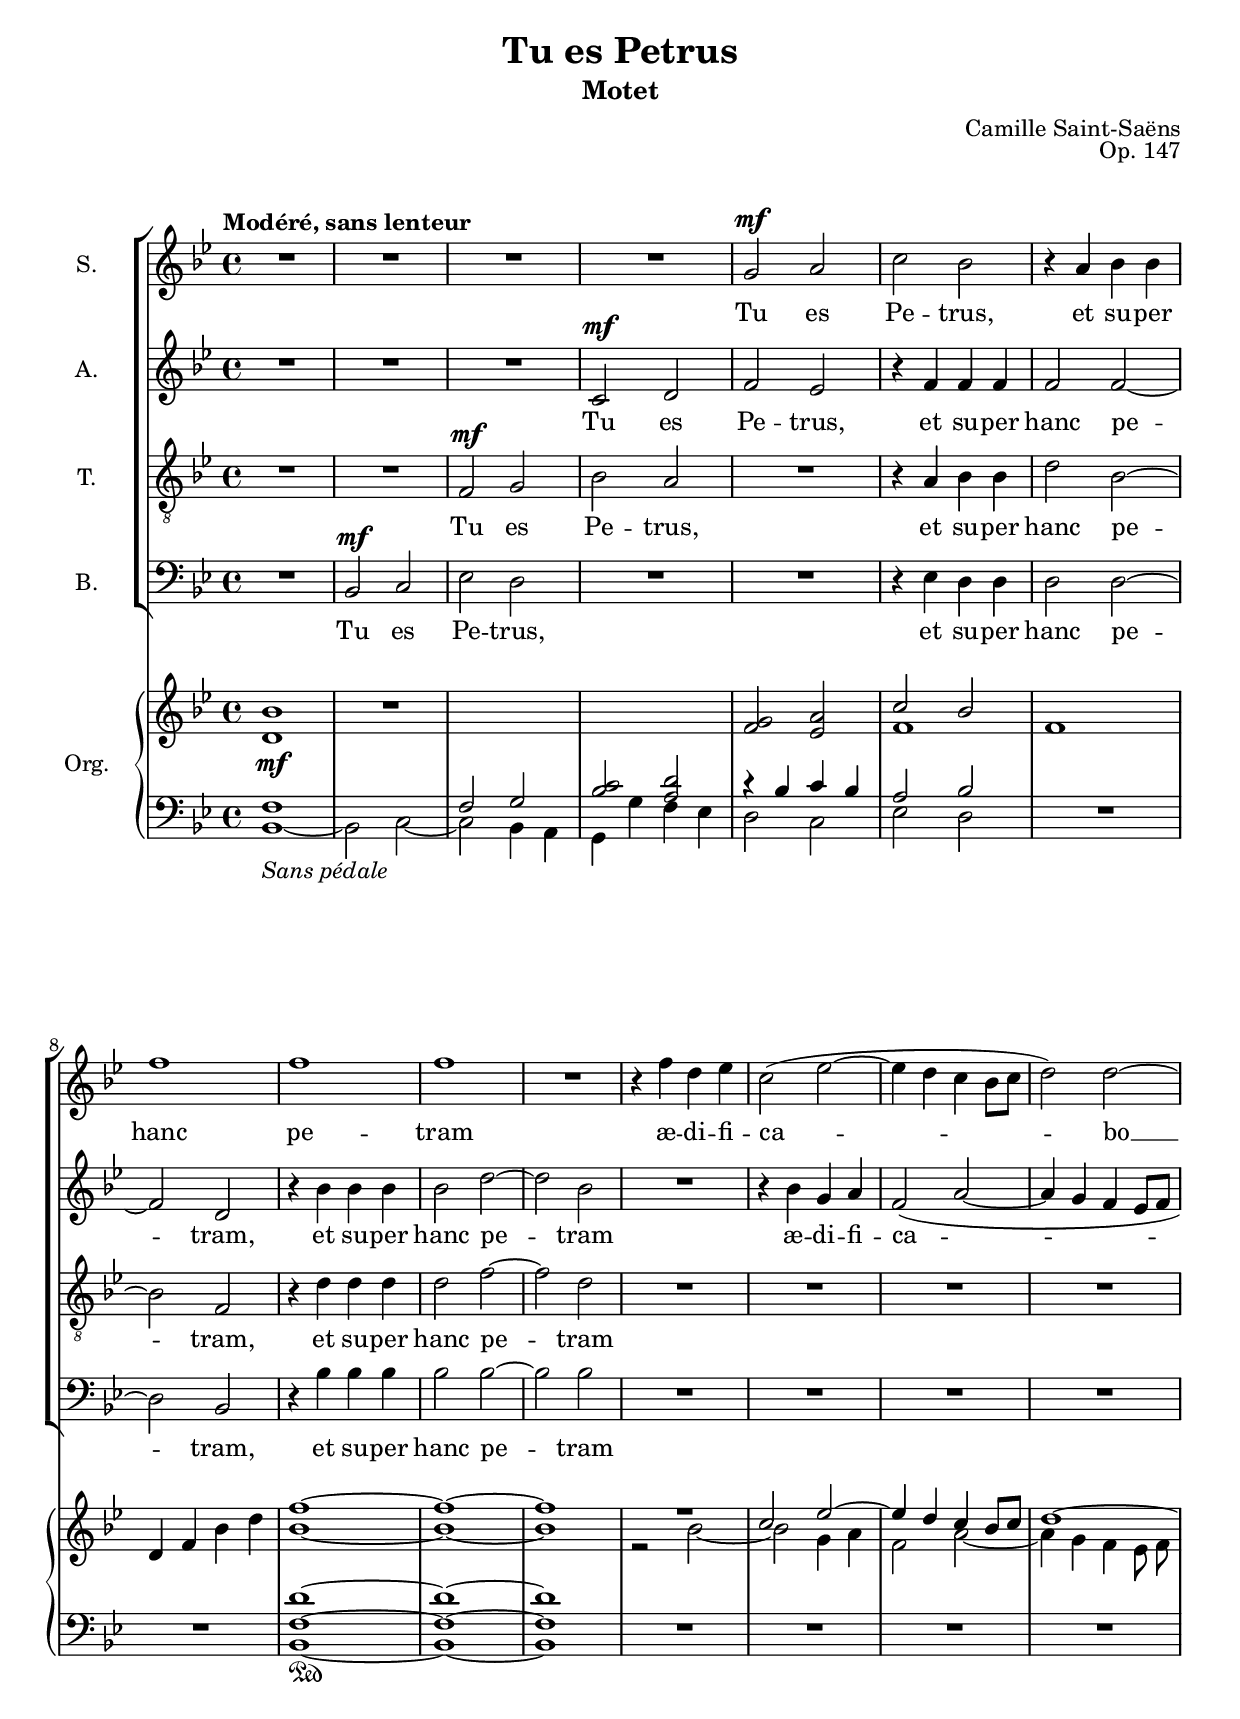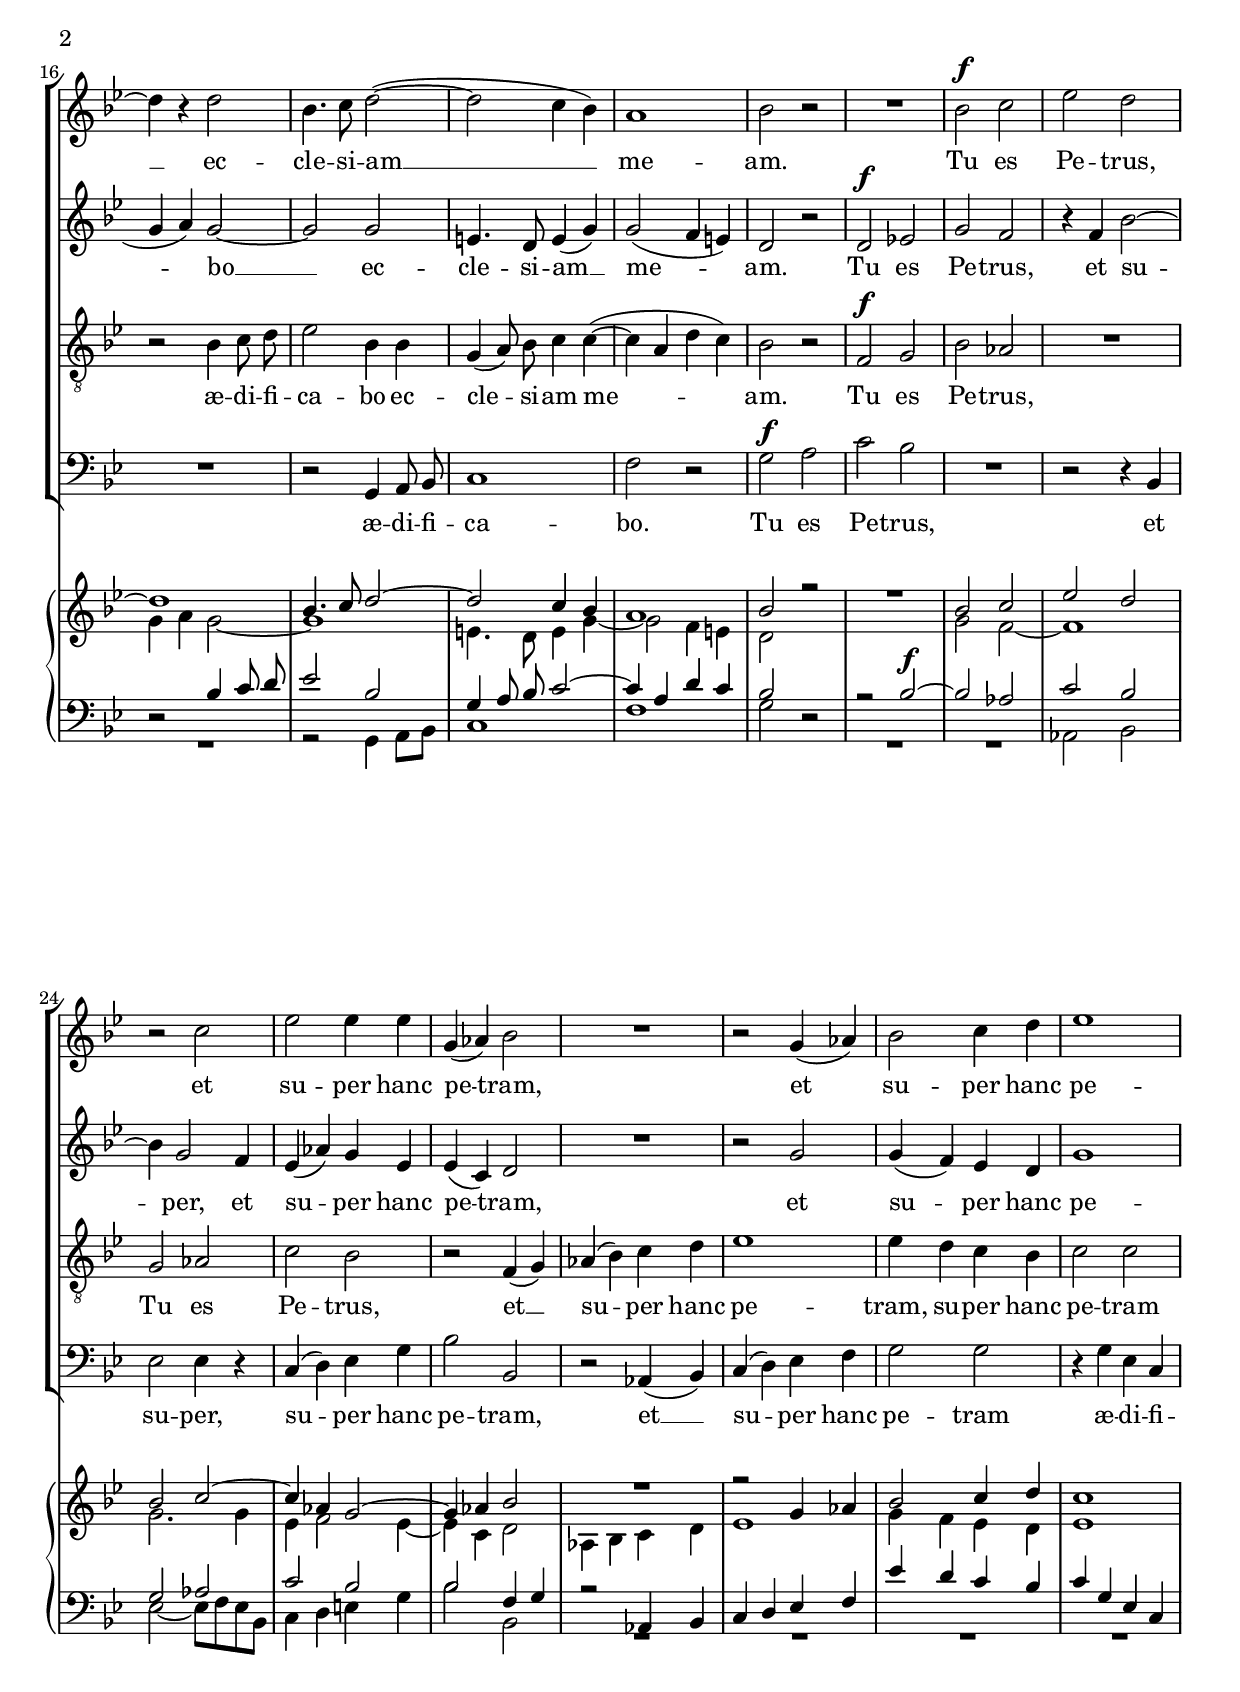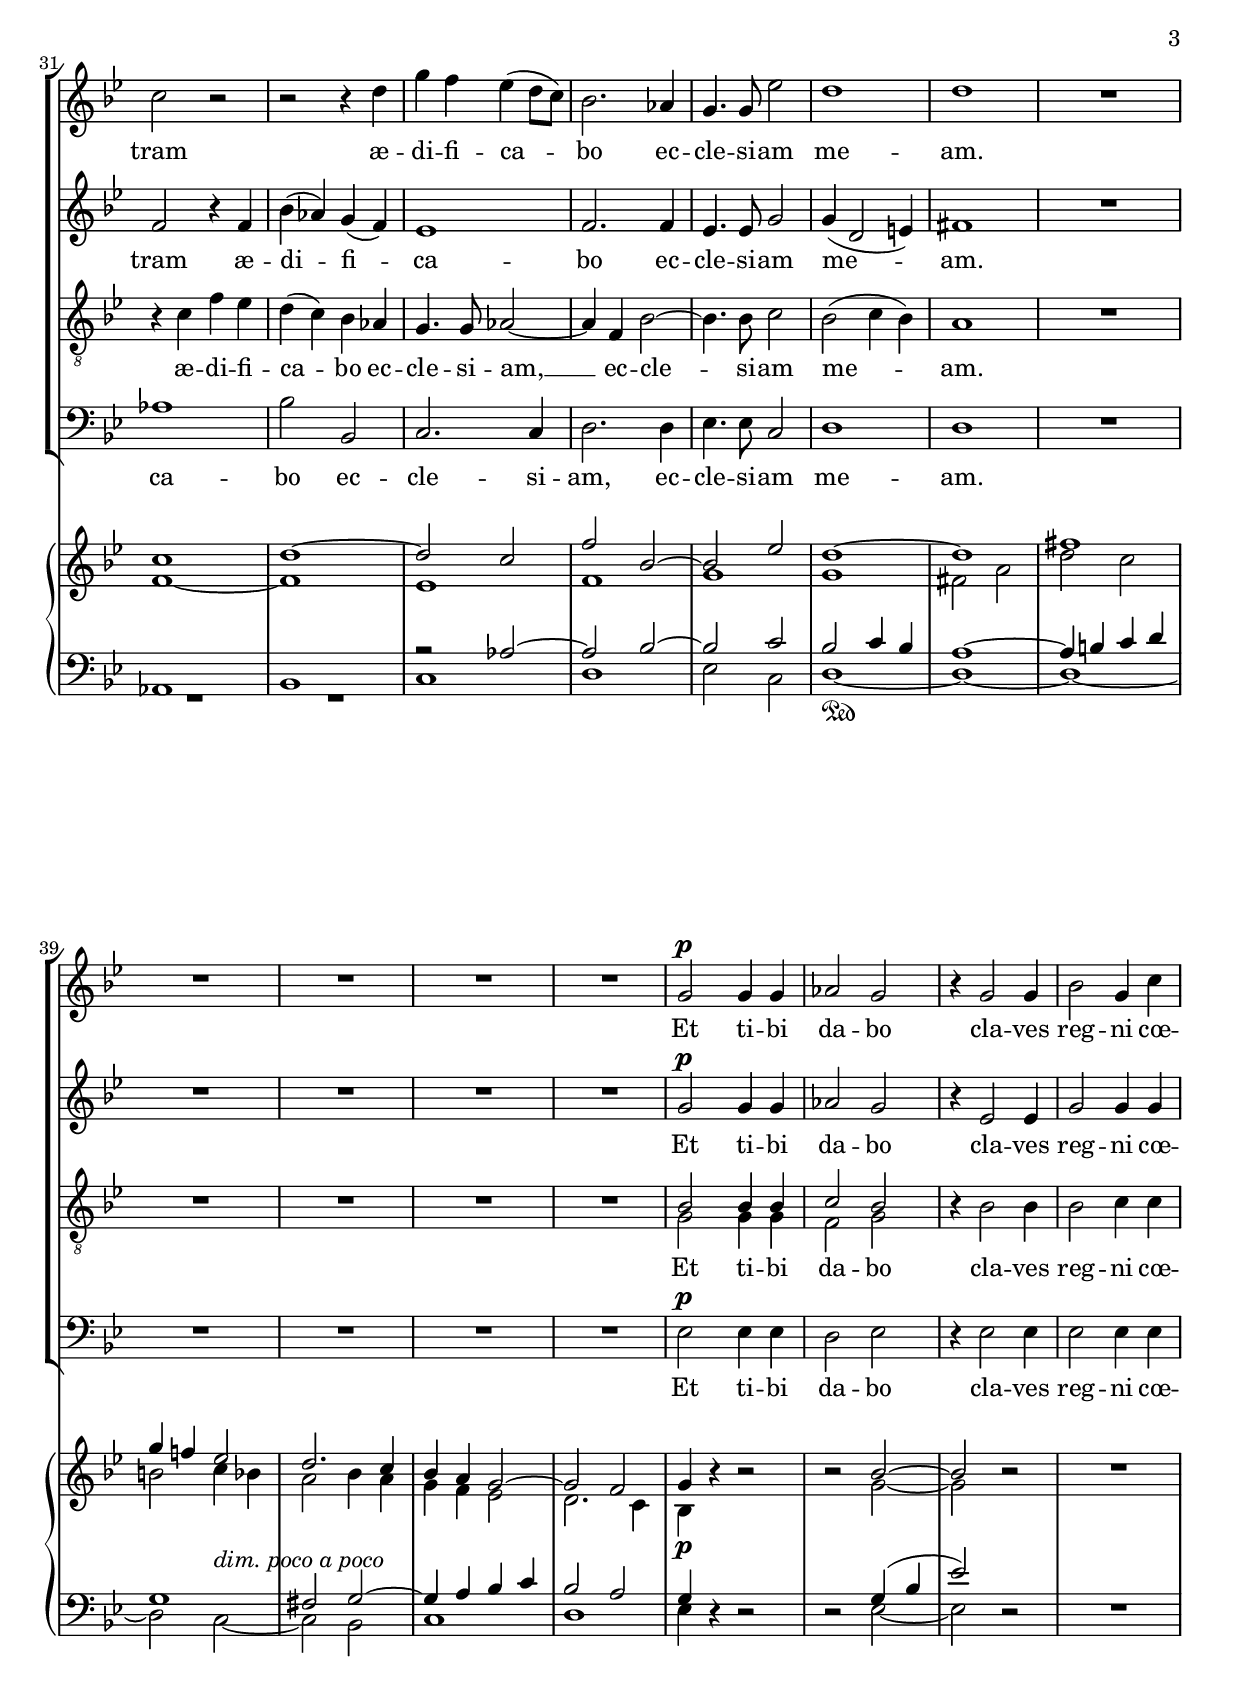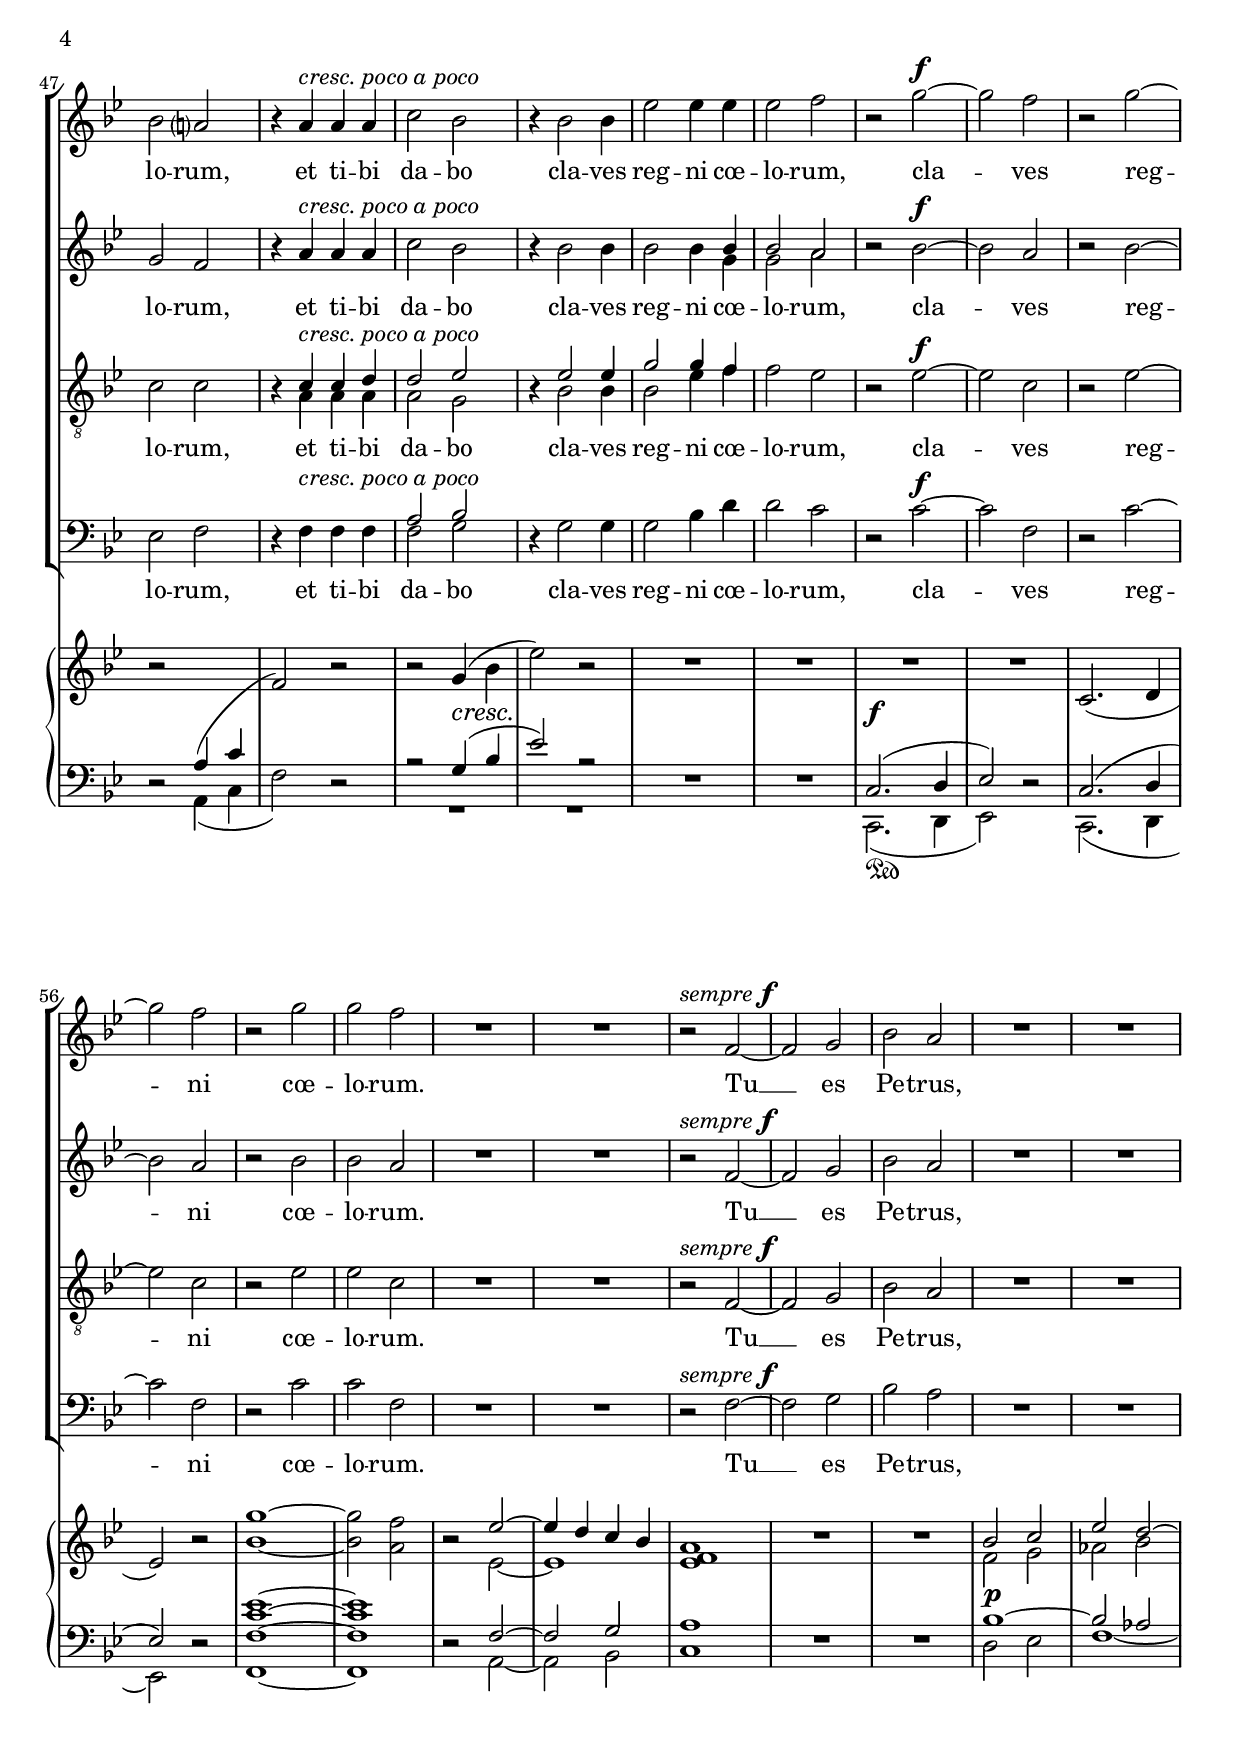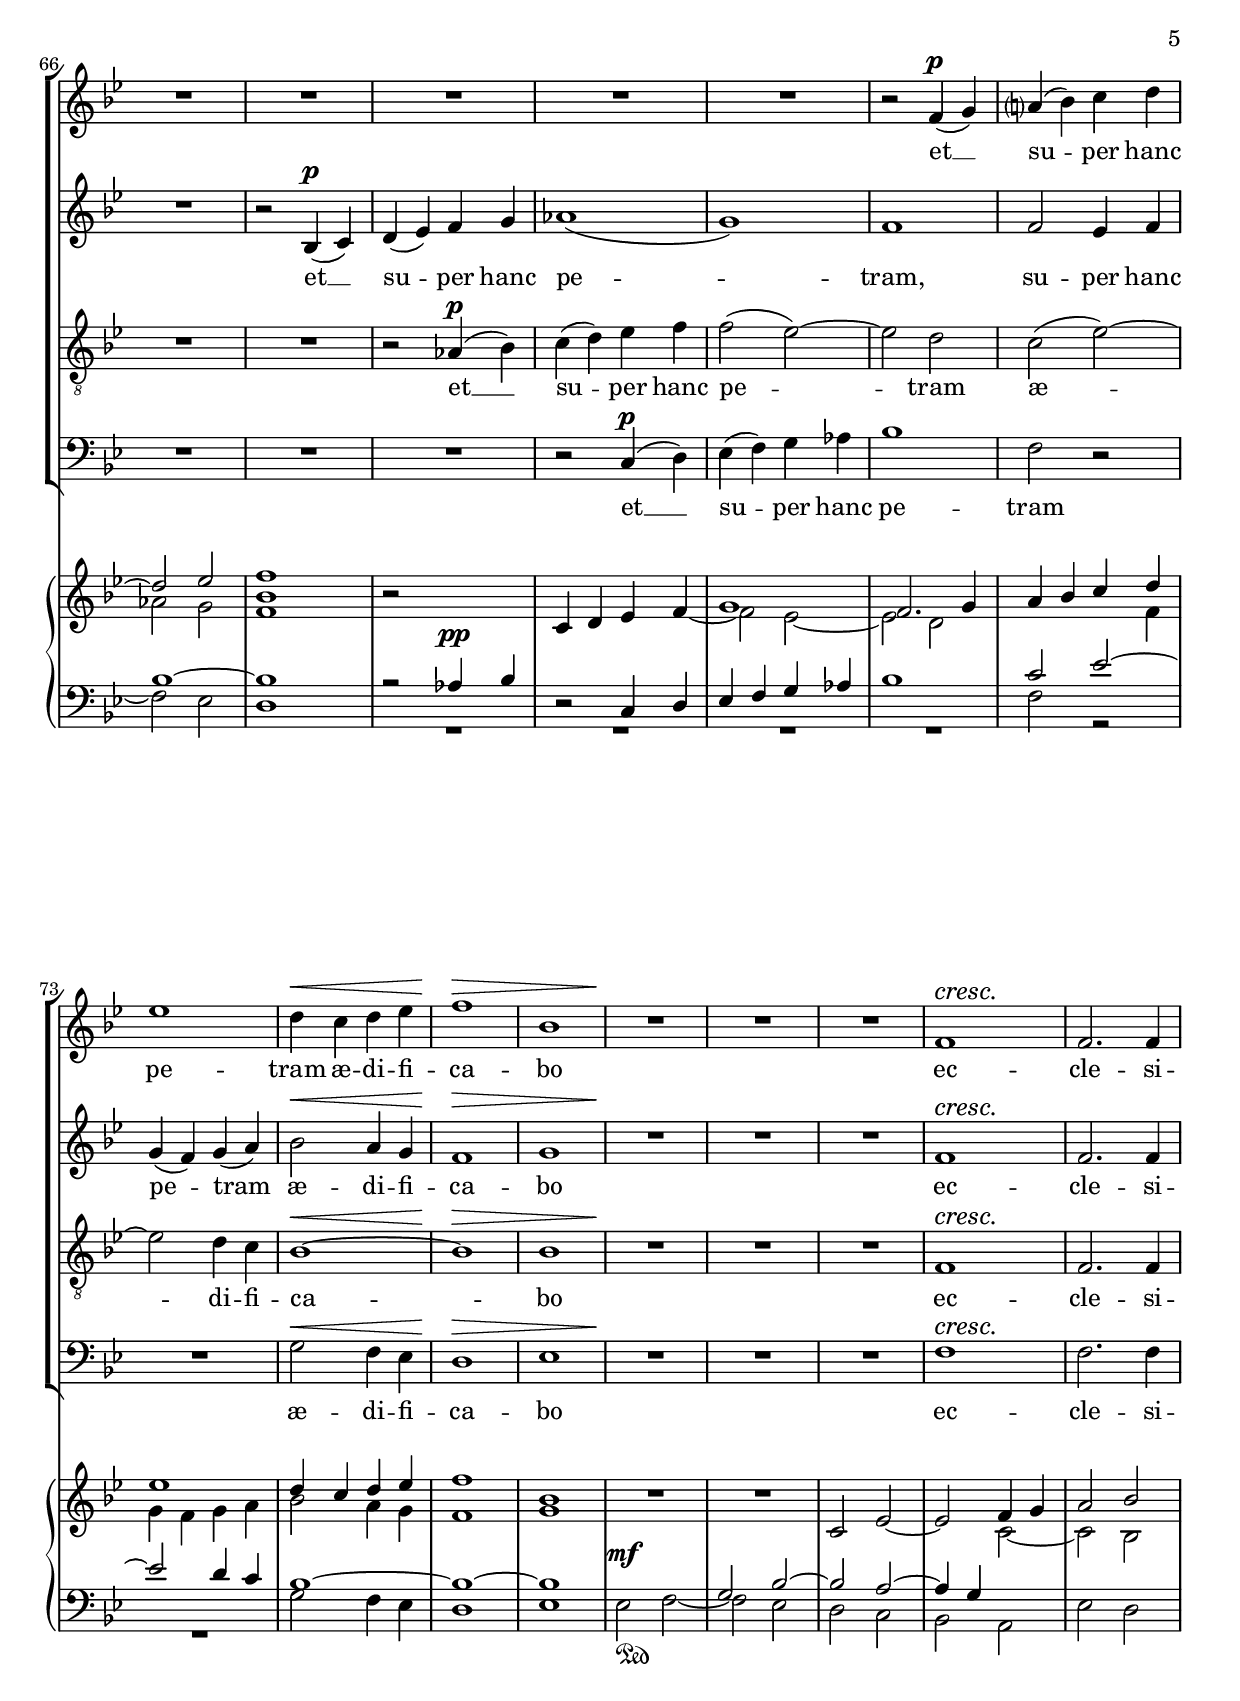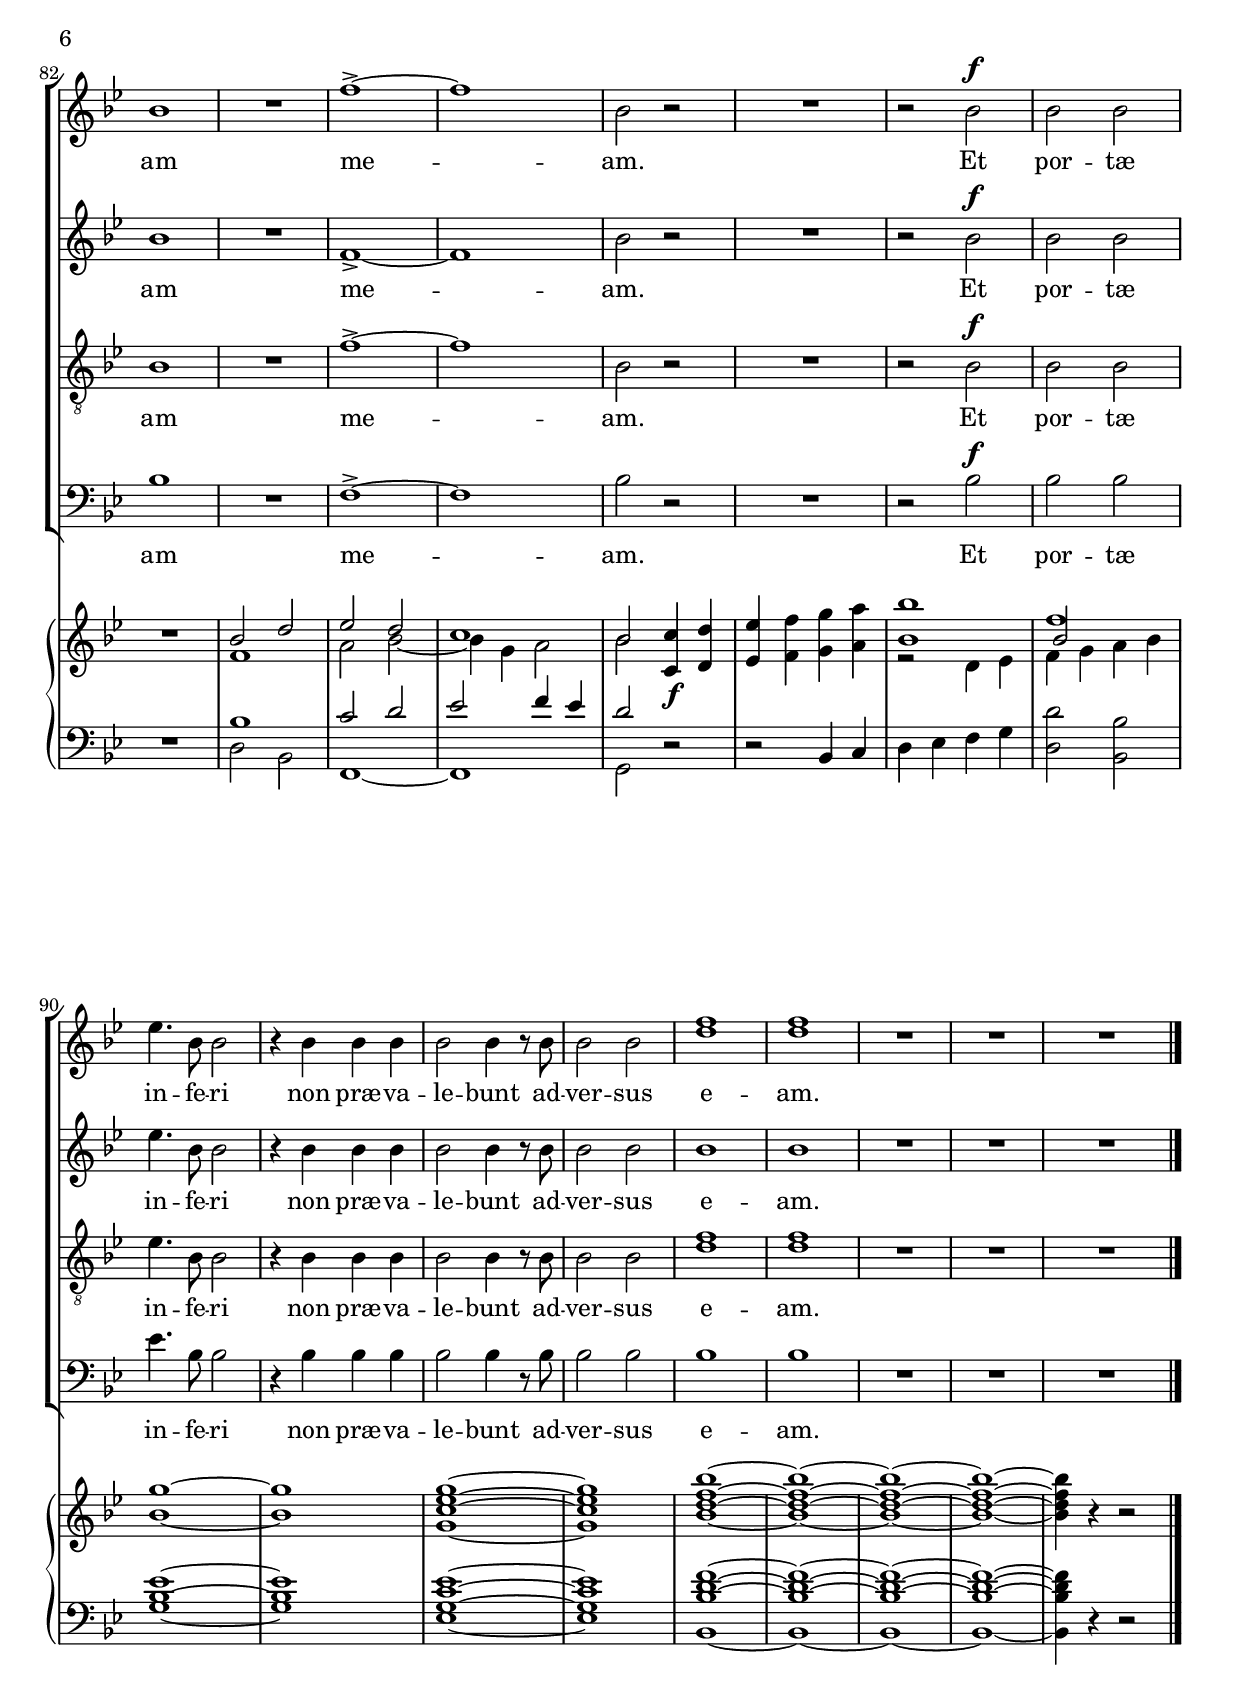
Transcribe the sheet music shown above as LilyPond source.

\version "2.18.2"

\header {
  title = "Tu es Petrus"
  subtitle = "Motet"
  composer = "Camille Saint-Saëns"
  opus = "Op. 147"
  % Supprimer le pied de page par défaut
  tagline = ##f
}

global = {
  \key bes \major
  \time 4/4
  \tempo "Modéré, sans lenteur"
  \dynamicUp
  \autoBeamOff
  \override DynamicTextSpanner.style = #'none
}

soprano = \relative c'' {
  \global
  R1*4
  g2\mf a
  c bes
  r4 a bes bes 
  f'1
  f 
  f
  R
  r4 f d ees
  c2( ees~
  ees4 d c bes8[ c]
  d2) d~
  d4 r d2
  bes4. c8 d2~(
  d c4 bes)
  a1
  bes2 r
  R1
  bes2\f c
  ees d
  r2 c
  ees ees4 ees
  g,( aes) bes2
  R1
  r2 g4( aes)
  bes2 c4 d
  ees1
  c2 r
  r r4 d
  g f ees( d8[ c])
  bes2. aes4
  g4. g8 ees'2
  d1 
  d
  R1*5
  g,2\p g4 g
  aes2 g
  r4 g2 g4
  bes2 g4 c
  bes2 a?
  r4 a^\markup{\italic{cresc. poco a poco}} a a
  c2 bes
  r4 bes2 bes4
  ees2 ees4 ees
  ees2 f
  r g~\f
  g f
  r g~
  g f
  r g
  g f
  R1*2
  r2^\markup{\italic{ sempre \dynamic f }} f,2~
  f g
  bes a
  R1*7
  r2 f4(\p g)
  a?( bes) c d
  ees1
  d4\< c d ees
  f1\>
  bes,
  R1\!
  R1*2
  f1\cresc 
  f2. f4
  bes1 
  R1
  f'~->
  f
  bes,2 r
  R1
  r2 bes\f
  bes bes
  ees4. bes8 bes2
  r4 bes bes bes
  bes2 bes4 r8 bes
  bes2 bes
  <f' d>1
  q1
  R1*3
  \bar "|."
  
}

alto = \relative c' {
  \global
  R1*3
  c2\mf d
  f ees
  r4 f f f
  f2 f~
  f d
  r4 bes' bes bes
  bes2 d~
  d bes
  R1
  r4 bes g a
  f2( a~
  a4 g f ees8[ f]
  g4 a) g2~
  g g
  e4. d8 e4( g)
  g2( f4 e)
  d2 r
  d\f ees!
  g f
  r4 f bes2~
  bes4 g2 f4
  ees( aes) g ees
  ees( c) d2
  R1
  r2 g
  g4( f) ees d
  g1
  f2 r4 f
  bes( aes) g( f)
  ees1
  f2. f4
  ees4. ees8 g2
  g4( d2 e4)
  fis1
  R1*5
  g2\p g4 g
  aes2 g
  r4 ees2 ees4
  g2 g4 g
  g2 f
  r4 a^\markup{\italic{cresc. poco a poco}} a a
  c2 bes
  r4 bes2 bes4
  bes2 bes4 <<{ \voiceOne bes bes2 a } \new Voice { \voiceTwo g4 g2 a }>> \oneVoice
  r2 bes~\f 
  bes a
  r bes~
  bes a
  r bes
  bes a
  R1*2
  r2^\markup{\italic{ sempre \dynamic f }} f~
  f g
  bes a
  R1*3
  r2 bes,4(\p c)
  d( ees) f g
  aes1(
  g)
  f
  f2 ees4 f
  g( f) g( a)
  bes2\< a4 g
  f1\>
  g
  R1\!
  R1*2
  f1\cresc
  f2. f4
  bes1
  R1
  f~->
  f
  bes2 r
  R1
  r2 bes\f 
  bes bes
  ees4. bes8 bes2
  r4 bes bes bes
  bes2 bes4 r8 bes
  bes2 bes
  bes1 
  bes
  R1*3
}

tenor = \relative c' {
  \global
  R1*2
  f,2\mf g
  bes a
  R1
  r4 a bes bes
  d2 bes~
  bes f
  r4 d' d d
  d2 f~
  f d
  R1*4
  r2 bes4 c8 d
  ees2 bes4 bes |
  g( a8) bes c4 c4~(
  c a d c)
  bes2 r
  f\f g
  bes aes
  R1
  g2 aes
  c bes
  r f4( g)
  aes( bes) c d
  ees1
  ees4 d c bes |
  c2 c
  r4 c f ees
  d( c) bes aes
  g4. g8 aes2~
  aes4 f bes2~
  bes4. bes8 c2 |
  bes2( c4 bes)
  a1
  R1*5
  <<{ \voiceOne bes2 bes4 bes
      c2 bes } \new Voice { \voiceTwo g2 g4 g 
                    f2 g }>> \oneVoice
  r4 bes2 bes4
  bes2 c4 c
  c2 c
  r4 <<{ \voiceOne c^\markup{\italic{cresc. poco a poco}} c d 
       d2 ees
       \oneVoice r4 \voiceOne ees2 ees4
       g2 g4 f
       } \new Voice { \voiceTwo a, a a 
              a2 g     
              s4 bes2 bes4
              bes2 ees4 f }>> \oneVoice |
  f2 ees
  r ees~\f
  ees c
  r ees~
  ees c |
  r ees 
  ees c
  R1*2
  r2^\markup{\italic{ sempre \dynamic f }} f,~
  f g
  bes a
  R1*4
  r2 aes4(\p bes) |
  c( d) ees f
  f2( ees~) 
  ees d
  c( ees~)
  ees d4 c
  bes1~\<
  bes\>
  bes
  R1\!
  R1*2
  f1 \cresc
  f2. f4
  bes1
  R1
  f'~->
  f |
  bes,2 r
  R1
  r2 bes\f
  bes bes
  ees4. bes8 bes2
  r4 bes bes bes
  bes2 bes4 r8 bes
  bes2 bes
  <f' d>1
  q
  R1*3
}

bass = \relative c {
  \global
  R1
  bes2\mf c
  ees d
  R1*2
  r4 ees d d
  d2 d~
  d bes
  r4 bes' bes bes
  bes2 bes~
  bes bes |
  R1*5
  r2 g,4 a8 bes |
  c1
  f2 r
  g\f a
  c bes
  R1
  r2 r4 bes, |
  ees2 ees4 r
  c( d) ees g
  bes2 bes,
  r2 aes4( bes)
  c( d) ees f
  g2 g |
  r4 g ees c
  aes'1
  bes2 bes,
  c2. c4
  d2. d4
  ees4. ees8 c2 |
  d1
  d
  R1*5
  ees2\p ees4 ees
  d2 ees
  r4 ees2 ees4
  ees2 ees4 ees
  ees2 f
  r4 f^\markup{\italic{cresc. poco a poco}} f f |
  <<{ \voiceOne a2 bes } \new Voice { \voiceTwo f2 g }>> \oneVoice
  r4 g2 g4
  g2 bes4 d
  d2 c
  r c~\f
  c f, |
  r2 c'~
  c f,
  r c'
  c f,
  R1*2
  r2^\markup{\italic{ sempre \dynamic f }} f~
  f g
  bes a
  R1*5
  r2 c,4(\p d)
  ees( f) g aes
  bes1
  f2 r
  R1
  g2\< f4 ees
  d1\>
  ees
  R1\!
  R1*2
  f1\cresc
  f2. f4
  bes1
  R1
  f~-> 
  f
  bes2 r
  R1
  r2 bes\f
  bes bes
  ees4. bes8 bes2
  r4 bes bes bes |
  bes2 bes4 r8 bes
  bes2 bes
  bes1 
  bes
  R1*3
}

sopranoVerse = \lyricmode {
  Tu es Pe -- trus,
  et su -- per hanc pe -- tram
  æ -- di -- fi -- ca -- bo __ 
  ec -- cle -- si -- am __ me -- am.
   Tu es Pe -- trus,
  et su -- per hanc pe -- tram,
  et su -- per hanc pe -- tram
  æ -- di -- fi -- ca -- bo 
  ec -- cle -- si -- am me -- am.
  Et ti -- bi da -- bo
  cla -- ves reg -- ni cœ -- lo -- rum,
  et ti -- bi da -- bo
  cla -- ves reg -- ni cœ -- lo -- rum,
  cla -- ves reg -- ni cœ -- lo -- rum.
  Tu __ es Pe -- trus,
  et __ su -- per hanc pe -- tram
  æ -- di -- fi -- ca -- bo
  ec -- cle -- si -- am  me -- am.
  Et por -- tæ in -- fe -- ri
  non præ -- va -- le -- bunt ad -- ver -- sus e -- am.
}

altoVerse = \lyricmode {
  Tu es Pe -- trus,
  et su -- per hanc pe -- tram,
  et su -- per hanc pe -- tram
  æ -- di -- fi -- ca -- bo __ 
  ec -- cle -- si -- am __ me -- am.
   Tu es Pe -- trus,
  et su -- per,
  et su -- per hanc pe -- tram,
  et su -- per hanc pe -- tram
  æ -- di -- fi -- ca -- bo 
  ec -- cle -- si -- am me -- am.
  Et ti -- bi da -- bo
  cla -- ves reg -- ni cœ -- lo -- rum,
  et ti -- bi da -- bo
  cla -- ves reg -- ni cœ -- lo -- rum,
  cla -- ves reg -- ni cœ -- lo -- rum.
  Tu __ es Pe -- trus,
  et __ su -- per hanc pe -- tram,
  su -- per hanc pe -- tram
  æ -- di -- fi -- ca -- bo
  ec -- cle -- si -- am  me -- am.
  Et por -- tæ in -- fe -- ri
  non præ -- va -- le -- bunt ad -- ver -- sus e -- am.
  
}

tenorVerse = \lyricmode {
  Tu es Pe -- trus,
  et su -- per hanc pe -- tram,
  et su -- per hanc pe -- tram
  æ -- di -- fi -- ca -- bo 
  ec -- cle -- si -- am me -- am.
   Tu es Pe -- trus,
   Tu es Pe -- trus,
  et __ su -- per hanc pe -- tram,
  su -- per hanc pe -- tram
  æ -- di -- fi -- ca -- bo 
  ec -- cle -- si -- am, __ ec -- cle -- si -- am me -- am.
  Et ti -- bi da -- bo
  cla -- ves reg -- ni cœ -- lo -- rum,
  et ti -- bi da -- bo
  cla -- ves reg -- ni cœ -- lo -- rum,
  cla -- ves reg -- ni cœ -- lo -- rum.
  Tu __ es Pe -- trus,
  et __ su -- per hanc pe -- tram
  æ -- di -- fi -- ca -- bo
  ec -- cle -- si -- am  me -- am.
  Et por -- tæ in -- fe -- ri
  non præ -- va -- le -- bunt ad -- ver -- sus e -- am.
}

bassVerse = \lyricmode {
  Tu es Pe -- trus,
  et su -- per hanc pe -- tram,
  et su -- per hanc pe -- tram
  æ -- di -- fi -- ca -- bo.
   Tu es Pe -- trus,
  et su -- per, su -- per hanc pe -- tram,
  et __ su -- per hanc pe -- tram
  æ -- di -- fi -- ca -- bo 
  ec -- cle -- si -- am, ec -- cle -- si -- am me -- am.
  Et ti -- bi da -- bo
  cla -- ves reg -- ni cœ -- lo -- rum,
  et ti -- bi da -- bo
  cla -- ves reg -- ni cœ -- lo -- rum,
  cla -- ves reg -- ni cœ -- lo -- rum.
  Tu __ es Pe -- trus,
  et __ su -- per hanc pe -- tram
  æ -- di -- fi -- ca -- bo
  ec -- cle -- si -- am  me -- am.
  Et por -- tæ in -- fe -- ri
  non præ -- va -- le -- bunt ad -- ver -- sus e -- am.
}

ped = \markup{ \musicglyph #"pedal.Ped" }

rightOne = \relative c'' {
  \global
  \autoBeamOn
  bes1
  \oneVoice R1 
  s1*2
  <g f>2 <a ees>
  \voiceOne c bes
  f1
  \oneVoice d4 f bes d
  \voiceOne f1~
  f~
  f
  R1
  c2 ees~
  ees4 d c bes8 c
  d1~
  d
  bes4. c8 d2~
  d c4 bes
  a1
  bes2 r
  R1
  bes2 c
  ees d |
  bes c~
  c4 aes g2~
  g4 aes bes2
  R1
  r2 g4 aes
  bes2 c4 d |
  c1
  c
  d~
  d2 c
  f bes,~
  bes ees |
  d1~
  d
  fis
  g4 f! ees2
  d2. c4
  bes a g2~
  g f |
  g4 \oneVoice r r2
  r \voiceOne bes~
  bes \oneVoice r
  R1
  r2 \change Staff="left" \voiceOne a,4( c
  \change Staff="right" \oneVoice f2) r |
  r g4( bes
  ees2) r
  R1*4
  c,2.( d4
  ees2) r
  <g' bes,>1~
  q2 <f a,>
  r2 \voiceOne ees2~
  ees4 d c bes
  \oneVoice <a f ees>1 |
  R1*2
  \voiceOne bes2 c
  ees d~
  d ees
  \oneVoice <f bes, f>1
  r2 s
  s1
  \voiceOne g,1
  f2. g4
  a bes c d
  ees1
  d4 c d ees
  f1
  bes,
  \oneVoice R1*2
  c,2 ees~
  ees \voiceOne f4 g
  a2 bes
  \oneVoice R1 \voiceOne
  bes2 d
  ees d
  c1
  bes2 \oneVoice <c c,>4 <d d,>
  <ees ees,> <f f,> <g g,> <a a,>
  \voiceOne <bes bes,>1
  f
  g~
  g |
  \oneVoice <g ees c g>~
  q
  <bes f d bes>~
  q~
  q~
  q~
  q4 r r2 
  
}

rightTwo = \relative c'' {
  \global
  d,1
  s1*4
  f1
  s1*2
  bes1~
  bes~
  bes
  r2 bes~
  bes
  g4 a
  f2 a~
  a4 g f ees8 f
  g4 a g2~
  g1
  e4. d8 e4 g~
  g2 f4 e
  d2 s
  s1
  g2 f~
  f1 |
  g2. g4
  ees f2 ees4~
  ees c d2
  aes4 bes c d
  ees1
  g4 f ees d
  ees1
  f~
  f
  ees
  f
  g
  g
  fis2 a
  d c
  b c4 bes
  a2 bes4 a
  g f ees2
  d2. c4 |
  bes s2.
  s2 g'~
  g s
  s1*13
  s2 ees~ 
  ees1
  s1*3
  f2 g
  aes bes
  aes g
  s1*2
  \oneVoice c,4 d ees f~
  \voiceTwo f2 ees~
  ees d
  s2. f4
  g f g a |
  bes2 a4 g
  f1
  g1
  s1*3
  s2 c,~
  c bes
  s1
  f'1
  a2 bes~
  bes4 g a2 |
  bes s
  s1
  r2 d,4 ees
  << \new Voice { \voiceThree bes'2 } { \voiceTwo f4 g }>> a bes
  bes1~
  bes
  
}

leftOne = \relative c {
  \global
  f1
  s
  f2 g
  <c bes> <d a>
  r4 bes c bes
  a2 bes
  \oneVoice R1*2
  <d f, bes,>1~-\ped
  q~
  q
  R1*4
  r2 \voiceOne bes4 c8 d
  ees2 bes
  g4 a8 bes c2~
  c4 a d c
  bes2 \oneVoice r2 \voiceOne
  r2 bes~
  bes aes
  c bes
  g aes
  c bes
  bes f4 g
  r2 aes,4 bes
  c d ees f
  ees' d c bes |
  c g ees c
  aes1
  bes
  r2 aes'~
  aes bes~
  bes c
  bes c4 bes
  a1~
  a4 b c d
  g,1
  fis2 g~
  g4 a bes c
  bes2 a |
  g4 \oneVoice r r2
  r \voiceOne g4( bes 
  ees2) \oneVoice r2
  R1
  r2 s
  s r
  \voiceOne r g,4( bes
  ees2) r
  \oneVoice R1*2
  \voiceOne c,2.( d4
  ees2) \oneVoice r
  \voiceOne c2.( d4
  ees2) \oneVoice r
  <ees' c f, f,>1~
  q
  r2 \voiceOne f,2~
  f g
  a1 |
  \oneVoice R1*2
  \voiceOne bes1~
  bes2 aes
  bes1~
  bes
  r2 aes4 bes |
  \oneVoice r2 \voiceOne c,4 d
  ees f g aes 
  bes1
  c2 ees~
  ees d4 c |
  bes1~
  bes~
  bes
  s1
  g2 bes~
  bes  a~
  a4 g s2
  \oneVoice ees d
  R1
  \voiceOne bes'
  c2 d
  ees f4 ees |
  d2 \oneVoice r
  r bes,4 c
  d ees f g
  <d' d,>2 <bes bes,>
  <ees bes g>1~
  q |
  <ees c g ees>~
  q
  <f d bes bes,>~
  q~
  q~
  q~
  q4 r r2
}

leftTwo = \relative c {
  \global
  \autoBeamOn
  bes1~_\markup{\italic{ Sans pédale}}
  bes2 c~
  c bes4 a
  g g' f ees
  d2 c
  ees d
  s1*9
  R1
  r2 g,4 a8 bes |
  c1
  f
  g2 s
  R1*2
  aes,2 bes |
  ees~ ees8 f ees bes
  c4 d e g
  bes2 bes,
  R1*6
  c1
  d
  ees2 c |
  d1~_\ped
  d~
  d~
  d2 c~
  c bes
  c1
  d
  ees4 s2.
  s2 ees~
  ees s
  s1
  s2 a,4( c
  f2) s |
  R1*2
  s1*2
  c,2.(_\ped d4
  ees2) s
  c2.( d4
  ees2) s
  s1*2
  s2 a~
  a bes
  c1 |
  s1*2
  d2 ees
  f1~
  f2 ees
  d1
  R1*4
  f2 r
  R1
  g2 f4 ees
  d1
  ees
  ees2_\ped f~
  f ees
  d c
  bes a
  s1*2
  d2 bes
  f1~
  f
  g2 s
  s1
}

dynamics = {
  \override DynamicTextSpanner.style = #'none
 s1\mf
 s1*19
 s2 s\f
 s1*17
 s2 s-\markup{\italic{ dim. poco a poco }}
 s1*3
 s1\p
 s1*5
 s2 s\cresc
 s1*3
 s1\f
 s1*10
 s1\p
 s1*3 
 s2 s\pp
 s1*8
 s1\mf
 s1*8
 s2 s\f
 
}

choirPart = \new ChoirStaff <<
  \new Staff \with {
    midiInstrument = "choir aahs"
    instrumentName = "S."
  } { \soprano }
  \addlyrics { \sopranoVerse }
  \new Staff \with {
    midiInstrument = "choir aahs"
    instrumentName = "A."
  } { \alto }
  \addlyrics { \altoVerse }
  \new Staff \with {
    midiInstrument = "choir aahs"
    instrumentName = "T."
  } { \clef "treble_8" \tenor }
  \addlyrics { \tenorVerse }
  \new Staff \with {
    midiInstrument = "choir aahs"
    instrumentName = "B."
  } { \clef bass \bass }
  \addlyrics { \bassVerse }
>>

organPart = \new PianoStaff \with {
  instrumentName = "Org."
} <<
  \new Staff = "right" \with {
    midiInstrument = "church organ"
  } << \rightOne \\ \rightTwo >>
  \new Dynamics \dynamics
  \new Staff = "left" \with {
    midiInstrument = "church organ"
  } { \clef bass << \leftOne \\ \leftTwo >> }
>>

\score {
  <<
    \choirPart
    \organPart
  >>
  \layout { }
  \midi {
    \tempo 4=100
  }
}
